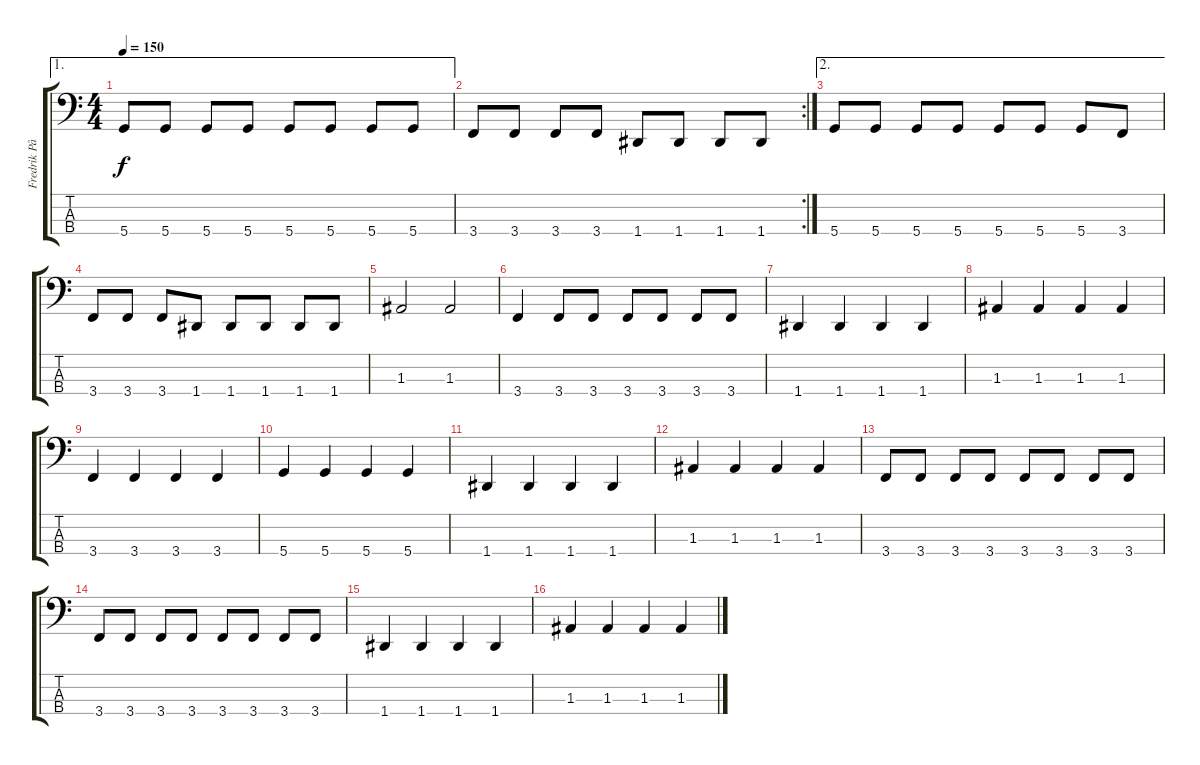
\track ("Fredrik Pålsson - Bass guitar" "Fredrik På") {instrument electricbasspick}
\staff {score tabs}
\tuning (G2 D2 A1 D1) {hide}
\ae 1
\ts (4 4)
\tempo 150
\clef f4
\ks c
5.4.8{dy f} 5.4.8 5.4.8 5.4.8 5.4.8 5.4.8 5.4.8 5.4.8 |
\rc 2
3.4.8 3.4.8 3.4.8 3.4.8 1.4.8 1.4.8 1.4.8 1.4.8 |
\ae 2
5.4.8 5.4.8 5.4.8 5.4.8 5.4.8 5.4.8 5.4.8 3.4.8 |
3.4.8 3.4.8 3.4.8 1.4.8 1.4.8 1.4.8 1.4.8 1.4.8 |
1.3.2 1.3.2 |
3.4.4 3.4.8 3.4.8 3.4.8 3.4.8 3.4.8 3.4.8 |
1.4.4 1.4.4 1.4.4 1.4.4 |
1.3.4 1.3.4 1.3.4 1.3.4 |
3.4.4 3.4.4 3.4.4 3.4.4 |
5.4.4 5.4.4 5.4.4 5.4.4 |
1.4.4 1.4.4 1.4.4 1.4.4 |
1.3.4 1.3.4 1.3.4 1.3.4 |
3.4.8 3.4.8 3.4.8 3.4.8 3.4.8 3.4.8 3.4.8 3.4.8 |
3.4.8 3.4.8 3.4.8 3.4.8 3.4.8 3.4.8 3.4.8 3.4.8 |
1.4.4 1.4.4 1.4.4 1.4.4 |
1.3.4 1.3.4 1.3.4 1.3.4
